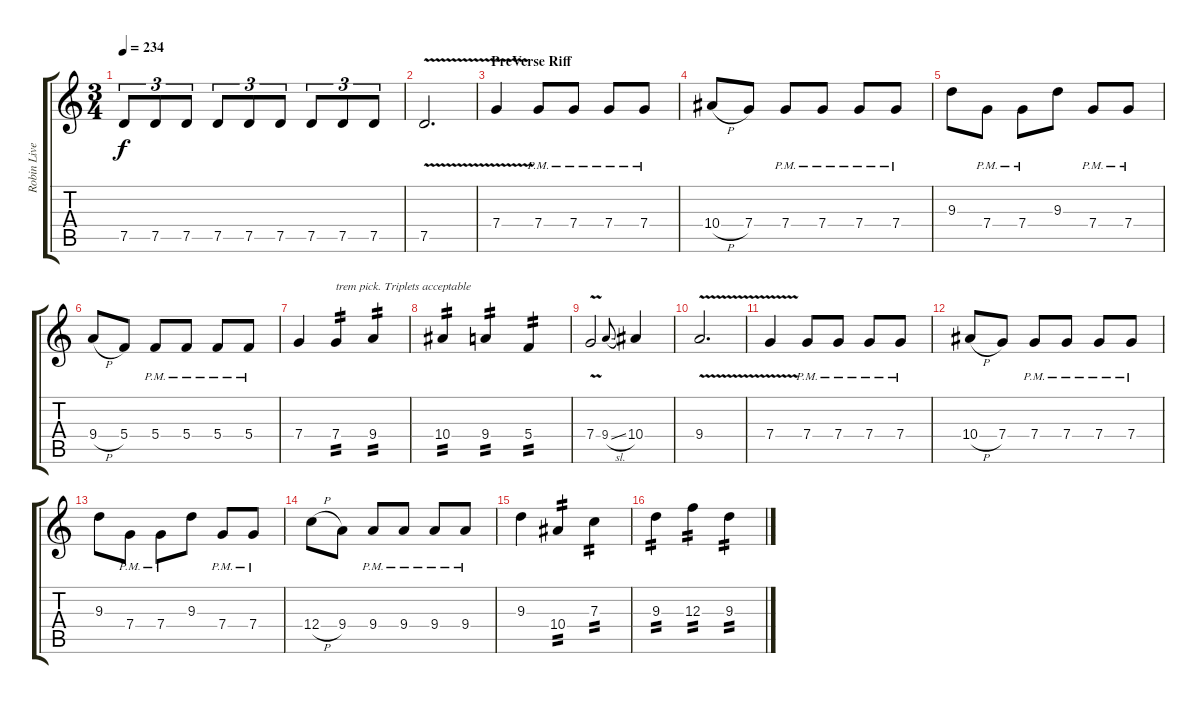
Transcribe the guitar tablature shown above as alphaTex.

\track ("Robin Live" "Robin Live") {instrument distortionguitar}
\staff {score tabs}
\tuning (D4 A3 F3 C3 G2 D2) {hide}
\ts (3 4)
\tempo 234
\clef g2
\ks c
7.5.8{tu (3 2) dy f} 7.5.8{tu (3 2)} 7.5.8{tu (3 2)} 7.5.8{tu (3 2)} 7.5.8{tu (3 2)} 7.5.8{tu (3 2)} 7.5.8{tu (3 2)} 7.5.8{tu (3 2)} 7.5.8{tu (3 2)} |
7.5{v}.2{d} |
\section ("" "PreVerse Riff")
7.4{v}.4 7.4{pm}.8 7.4{pm}.8 7.4{pm}.8 7.4{pm}.8 |
10.4{h}.8 7.4.8 7.4{pm}.8 7.4{pm}.8 7.4{pm}.8 7.4{pm}.8 |
9.3.8 7.4{pm}.8 7.4{pm}.8 9.3.8 7.4{pm}.8 7.4{pm}.8 |
9.4{h}.8 5.4.8 5.4{pm}.8 5.4{pm}.8 5.4{pm}.8 5.4{pm}.8 |
7.4.4 7.4.4{txt "trem pick. Triplets acceptable" tp 2} 9.4.4{tp 2} |
10.4.4{tp 2} 9.4.4{tp 2} 5.4.4{tp 2} |
7.4{v}.2 9.4{sl}.8{gr onbeat} 10.4.4 |
9.4{v}.2{d} |
7.4{v}.4 7.4{pm}.8 7.4{pm}.8 7.4{pm}.8 7.4{pm}.8 |
10.4{h}.8 7.4.8 7.4{pm}.8 7.4{pm}.8 7.4{pm}.8 7.4{pm}.8 |
9.3.8 7.4{pm}.8 7.4{pm}.8 9.3.8 7.4{pm}.8 7.4{pm}.8 |
12.4{h}.8 9.4.8 9.4{pm}.8 9.4{pm}.8 9.4{pm}.8 9.4{pm}.8 |
9.3.4 10.4.4{tp 2} 7.3.4{tp 2} |
9.3.4{tp 2} 12.3.4{tp 2} 9.3.4{tp 2}
